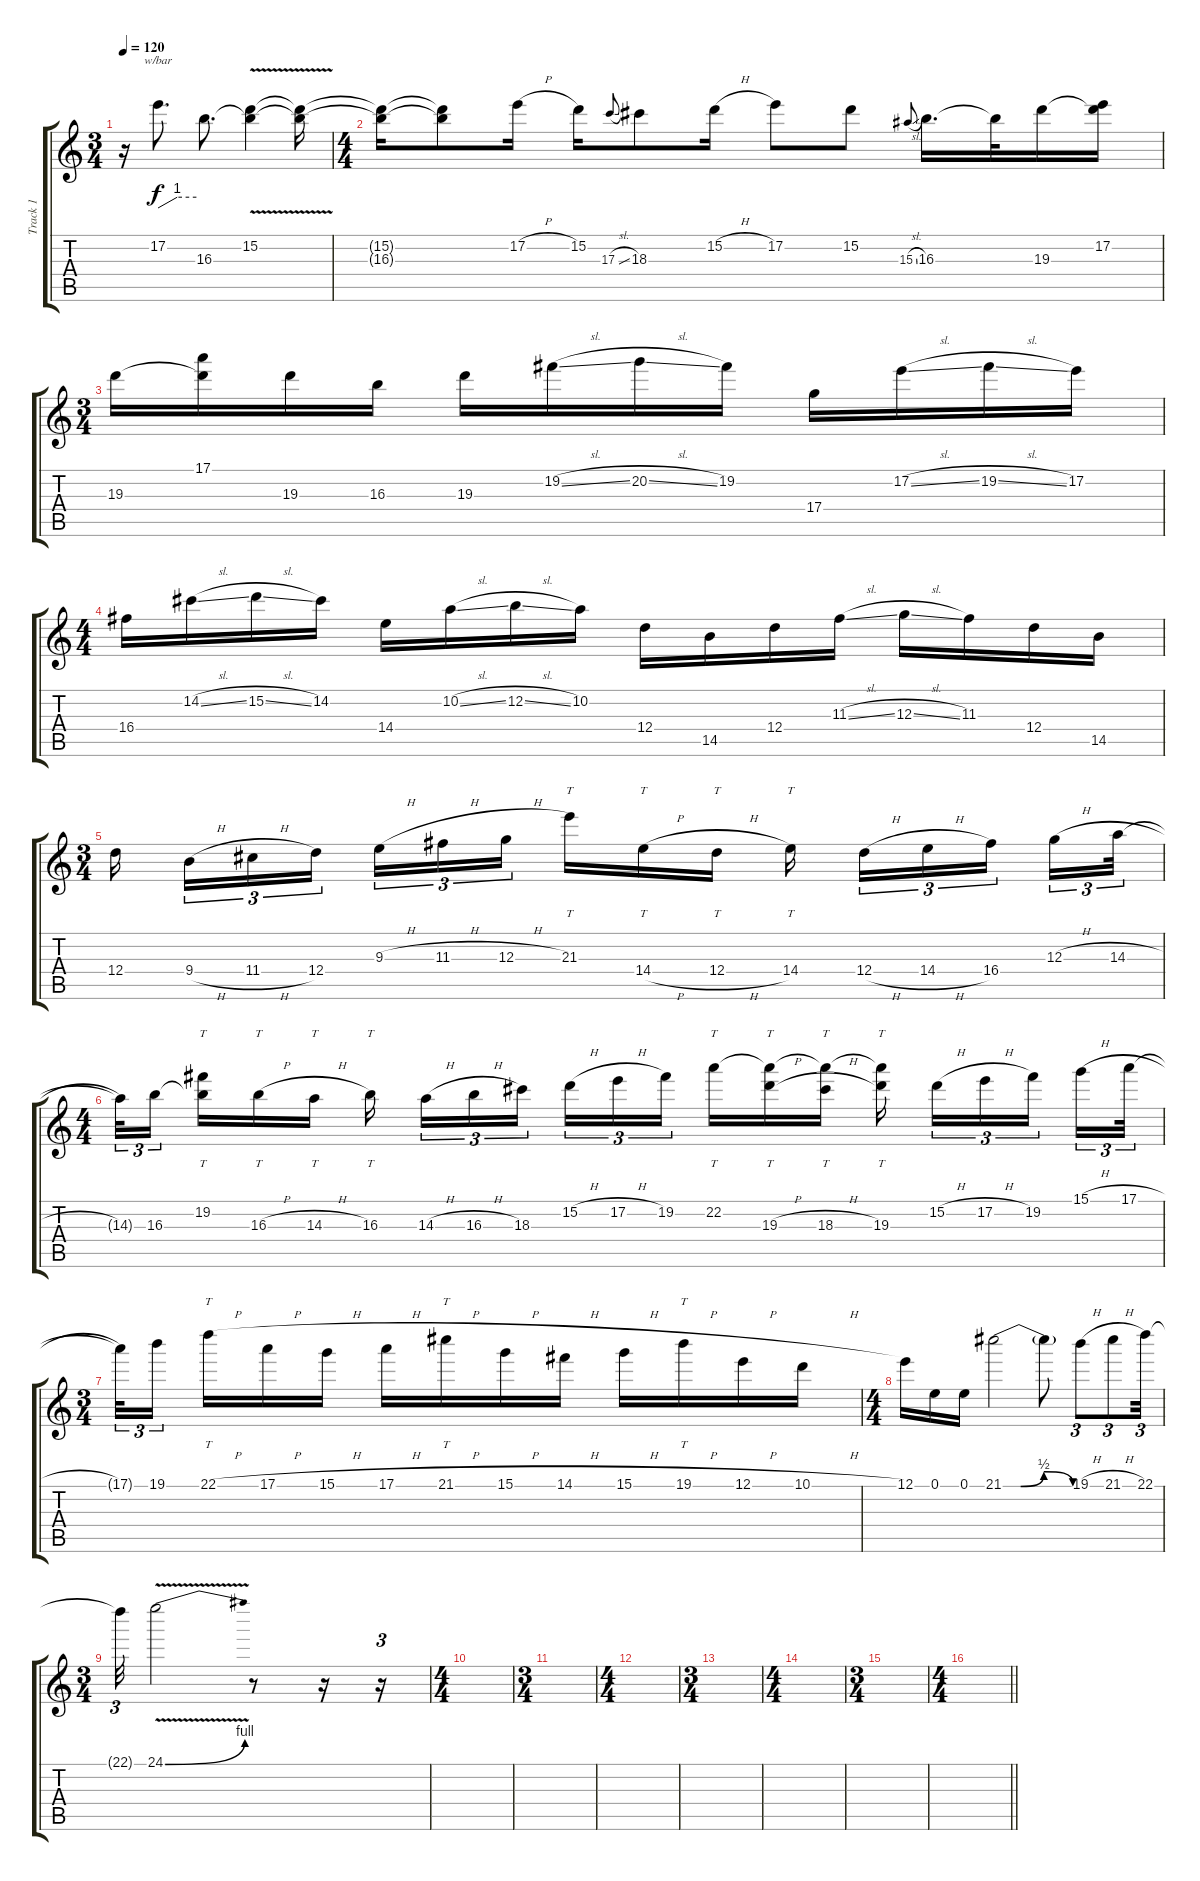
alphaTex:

\track ("Track 1" "Track 1") {instrument electricguitarjazz}
\staff {score tabs}
\tuning (E4 B3 G3 D3 A2 E2) {hide}
\ts (3 4)
\tempo 120
\clef g2
\ks c
r.16{dy f} 17.2.8{d tbe (custom default 0 0 30 4 60 4) volume 13 balance 6 instrument overdrivenguitar} 16.3.8{d} (15.2{v} 16.3{v t}).4 (15.2{t} 16.3{t}).16 |
\ts (4 4)
(15.2{t} 16.3{t}).16 (15.2{t} 16.3{t}).8 17.2{h}.16 15.2.16 17.3{sl}.8{gr onbeat} 18.3.8 15.2{h}.16 17.2.8 15.2.8 15.3{sl}.8{gr onbeat} 16.3.16{d} 16.3{t}.32 19.3.16 (17.2 19.3{t}).16 |
\ts (3 4)
19.3.16 (17.1 19.3{t}).16 19.3.16 16.3.16 19.3.16 19.2{sl}.16 20.2{sl}.16 19.2.16 17.4.16 17.2{sl}.16 19.2{sl}.16 17.2.16 |
\ts (4 4)
16.4.16 14.2{sl}.16 15.2{sl}.16 14.2.16 14.4.16 10.2{sl}.16 12.2{sl}.16 10.2.16 12.4.16 14.5.16 12.4.16 11.3{sl}.16 12.3{sl}.16 11.3.16 12.4.16 14.5.16 |
\ts (3 4)
12.4.16{beam splitsecondary} 9.4{h}.16{tu (3 2)} 11.4{h}.16{tu (3 2)} 12.4.16{tu (3 2) beam splitsecondary} 9.3{h}.16{tu (3 2)} 11.3{h}.16{tu (3 2)} 12.3{h}.16{tu (3 2) beam splitsecondary} 21.3.16{tt} 14.4{h}.16{tt} 12.4{h}.16{tt} 14.4.16{tt beam splitsecondary} 12.4{h}.16{tu (3 2)} 14.4{h}.16{tu (3 2)} 16.4.16{tu (3 2) beam splitsecondary} 12.3{h}.16{tu (3 2)} 14.3{h}.32{tu (3 2)} |
\ts (4 4)
14.3{t}.32{tu (3 2)} 16.3.16{tu (3 2) beam splitsecondary} (19.2 16.3{t}).16{tt} 16.3{h}.16{tt} 14.3{h}.16{tt} 16.3.16{tt beam splitsecondary} 14.3{h}.16{tu (3 2)} 16.3{h}.16{tu (3 2)} 18.3.16{tu (3 2) beam splitsecondary} 15.2{h}.16{tu (3 2)} 17.2{h}.16{tu (3 2)} 19.2.16{tu (3 2) beam splitsecondary} 22.2.16{tt} (22.2{t} 19.3{h}).16{tt} (22.2{t} 18.3{h}).16{tt} (22.2{t} 19.3).16{tt beam splitsecondary} 15.2{h}.16{tu (3 2)} 17.2{h}.16{tu (3 2)} 19.2.16{tu (3 2) beam splitsecondary} 15.1{h}.16{tu (3 2)} 17.1{h}.32{tu (3 2)} |
\ts (3 4)
17.1{t}.32{tu (3 2)} 19.1.16{tu (3 2) beam splitsecondary} 22.1{h}.16{tt} 17.1{h}.16 15.1{h}.16 17.1{h}.16 21.1{h}.16{tt} 15.1{h}.16 14.1{h}.16 15.1{h}.16 19.1{h}.16{tt} 12.1{h}.16 10.1{h}.16 |
\ts (4 4)
12.1.16 0.1.16 0.1.16 21.1{be (custom 0 0 15 0 35 2 60 0)}.2 21.1{t}.8 19.1{h}.8{tu (3 2)} 21.1{h}.8{tu (3 2)} 22.1.32{tu (3 2)} |
\ts (3 4)
22.1{t}.32{tu (3 2)} 24.1{be (bend 0 0 60 4) v}.2{volume 0} r.8 r.16 r.16{tu (3 2)} |
\ts (4 4)
|
\ts (3 4)
|
\ts (4 4)
|
\ts (3 4)
|
\ts (4 4)
|
\ts (3 4)
|
\ts (4 4)
\barLineRight lightlight
